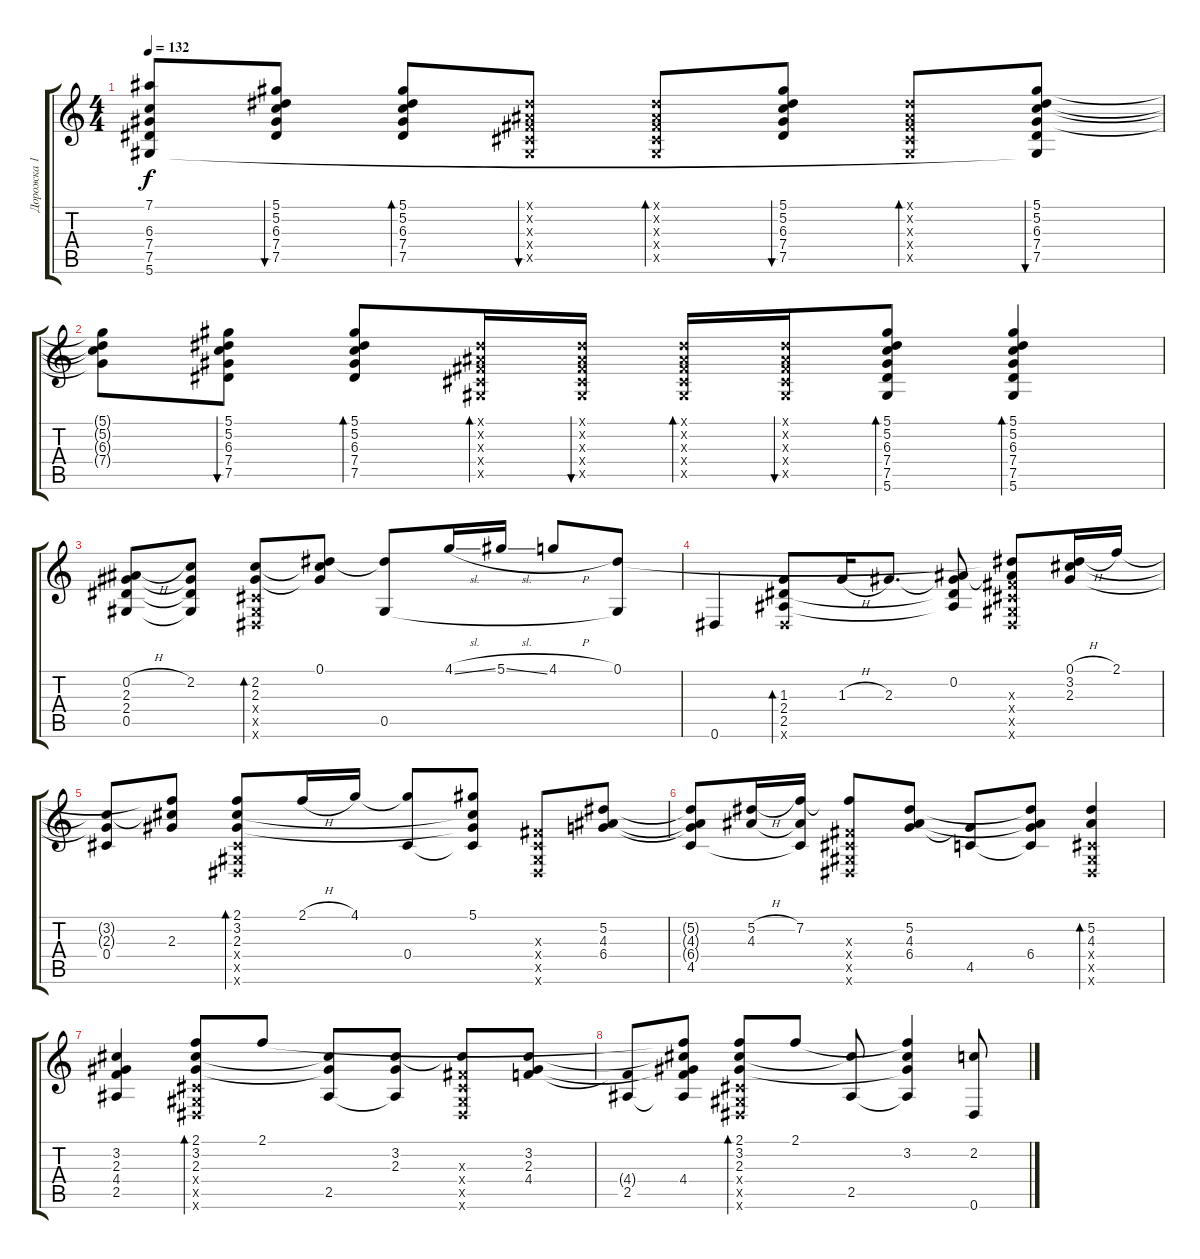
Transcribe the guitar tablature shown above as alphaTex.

\track ("Дорожка 1" "Дорожка 1") {instrument acousticguitarsteel}
\staff {score tabs}
\tuning (Eb4 Bb3 Gb3 Db3 Ab2 Eb2) {hide}
\ts (4 4)
\tempo 132
\clef g2
\ks c
(7.1{t} 6.3{t} 7.4{t} 7.5{t} 5.6).8{dy f} (5.1 5.2 6.3 7.4 7.5).8{bu 60} (5.1 5.2 6.3 7.4 7.5).8{bd 60} (0.1{x} 0.2{x} 0.3{x} 0.4{x} 0.5{x}).8{bu 60} (0.1{x} 0.2{x} 0.3{x} 0.4{x} 0.5{x}).8{bd 60} (5.1 5.2 6.3 7.4 7.5).8{bu 60} (0.1{x} 0.2{x} 0.3{x} 0.4{x} 0.5{x}).8{bd 60} (5.1 5.2 6.3 7.4 7.5 5.6{t}).8{bu 60} |
(5.1{t} 5.2{t} 6.3{t} 7.4{t}).8 (5.1 5.2 6.3 7.4 7.5).8{bu 60} (5.1 5.2 6.3 7.4 7.5).8{bd 60} (0.1{x} 0.2{x} 0.3{x} 0.4{x} 0.5{x}).16{bd 60} (0.1{x} 0.2{x} 0.3{x} 0.4{x} 0.5{x}).16{bu 60} (0.1{x} 0.2{x} 0.3{x} 0.4{x} 0.5{x}).16{bd 60} (0.1{x} 0.2{x} 0.3{x} 0.4{x} 0.5{x}).16{bu 60} (5.1 5.2 6.3 7.4 7.5 5.6).8{bd 60} (5.1 5.2 6.3 7.4 7.5 5.6).4{bd 60} |
(0.2{h} 2.3 2.4 0.5).8 (2.2 2.3{t} 2.4{t} 0.5{t}).8 (2.2 2.3 0.4{x} 0.5{x} 0.6{x}).8{bd 60} (0.1 2.2{t} 2.3{t}).8 (0.1{t} 0.5).8 4.1{sl}.16 5.1{sl}.16 4.1{h}.8 (0.1 0.5{t}).8 |
0.6.4 (1.3 2.4 2.5 0.6{x}).8{bd 60} 1.3{h}.16 2.3.8{d} (0.2 2.3{t} 2.4{t} 2.5{t}).8 (0.1{t} 0.2{t} 0.3{x} 0.4{x} 0.5{x} 0.6{x}).8 (0.1{h} 3.2 2.3).16 2.1.16 |
(3.2{t} 2.3{t} 0.4).8 (2.1{t} 3.2{t} 2.3).8 (2.1 3.2 2.3 0.4{x} 0.5{x} 0.6{x}).8{bd 60} 2.1{h}.16 4.1.16 (4.1{t} 0.4).8 (5.1 3.2{t} 2.3{t} 0.4{t}).8 (0.3{x} 0.4{x} 0.5{x} 0.6{x}).8 (5.2 4.3 6.4).8 |
(5.2{t} 4.3{t} 6.4{t} 4.5).8 (5.2{h} 4.3).16 (7.2 4.3{t} 4.5{t}).16 (7.2{t} 0.3{x} 0.4{x} 0.5{x} 0.6{x}).8 (5.2 4.3 6.4).8 (6.4{t} 4.5).8 (5.2{t} 4.3{t} 6.4 4.5{t}).8 (5.2 4.3 0.4{x} 0.5{x} 0.6{x}).4{bd 60} |
(3.2 2.3 4.4 2.5).4 (2.1 3.2 2.3 0.4{x} 0.5{x} 0.6{x}).8{bd 60} 2.1.8 (3.2{t} 2.3{t} 2.5).8 (3.2 2.3 2.5{t}).8 (3.2{t} 0.3{x} 0.4{x} 0.5{x} 0.6{x}).8 (3.2 2.3 4.4).8 |
(4.4{t} 2.5).8 (2.1{t} 3.2{t} 2.3{t} 4.4 2.5{t}).8 (2.1 3.2 2.3 0.4{x} 0.5{x} 0.6{x}).8{bd 60} 2.1.8 (3.2{t} 2.5).8 (2.1{t} 3.2 2.3{t} 2.5{t}).4 (2.2{h} 0.6).8
